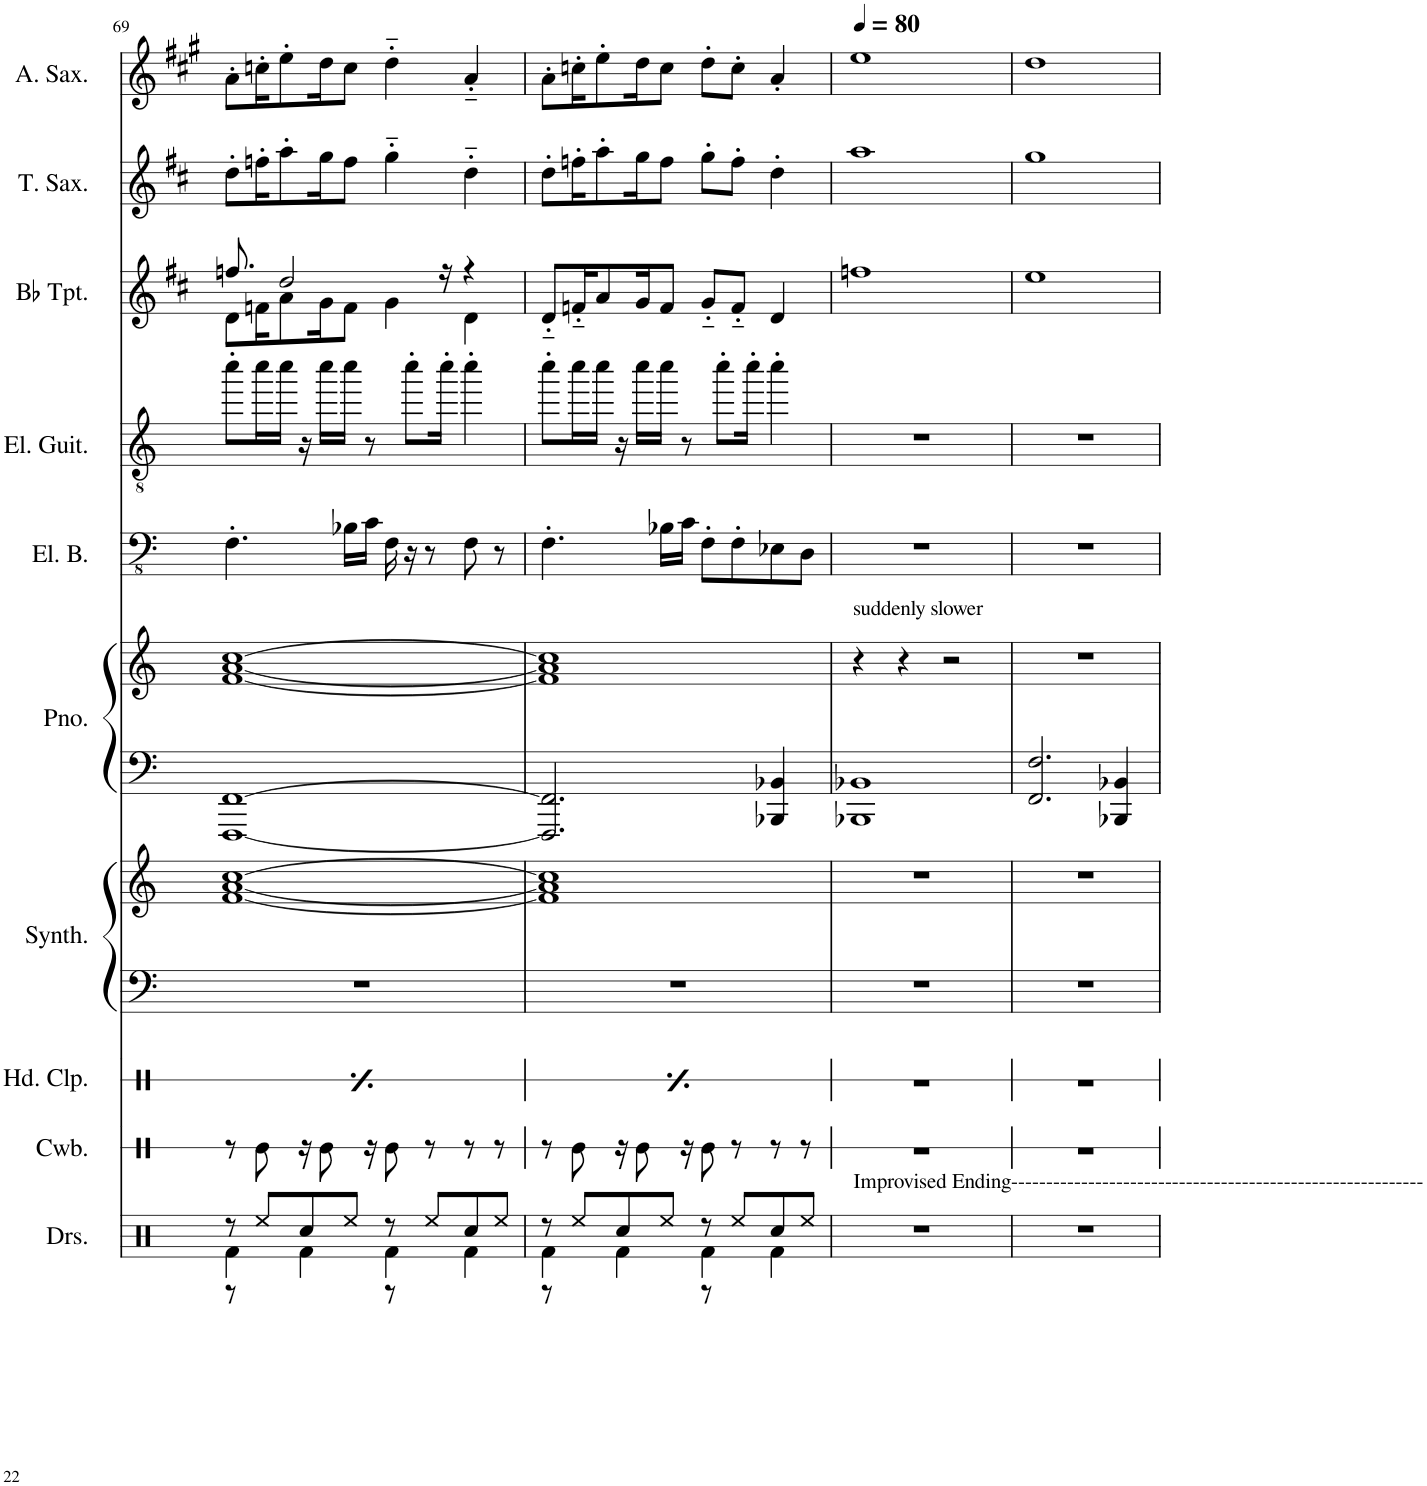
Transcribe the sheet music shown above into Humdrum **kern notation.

**kern	**kern	**kern	**kern	**kern	**kern	**kern	**kern	**kern	**kern	**kern	**kern	**kern
*part11	*part10	*part9	*part8	*part8	*part7	*part7	*part6	*part5	*part4	*part3	*part2	*part1
*staff13	*staff12	*staff11	*staff10	*staff9	*staff8	*staff7	*staff6	*staff5	*staff4	*staff3	*staff2	*staff1
*I"Drumset	*I"Cowbell	*I"Hand Clap	*I"Warm Synthesizer	*	*I"Piano	*	*I"Electric Bass	*I"Electric Guitar	*I"Bb Trumpet	*I"Baritone Saxophone	*I"Tenor Saxophone	*I"Alto Saxophone
*I'Drs.	*I'Cwb.	*I'Hd. Clp.	*I'Synth.	*	*I'Pno.	*	*I'El. B.	*I'El. Guit.	*I'Bb Tpt.	*I'Bar. Sax.	*I'T. Sax.	*I'A. Sax.
!!LO:PB:g=z
*clefX	*clefX	*clefX	*clefF4	*clefG2	*clefF4	*clefG2	*clefFv4	*clefGv2	*clefG2	*clefG2	*clefG2	*clefG2
*	*	*	*	*	*	*	*	*	*Trd1c2	*Trd12c21	*Trd8c14	*Trd5c9
*k[]	*k[]	*k[]	*k[]	*k[]	*k[]	*k[]	*k[]	*k[]	*k[f#c#]	*k[f#c#g#]	*k[f#c#]	*k[f#c#g#]
*M4/4	*M4/4	*M4/4	*M4/4	*M4/4	*M4/4	*M4/4	*M4/4	*M4/4	*M4/4	*M4/4	*M4/4	*M4/4
=69	=69	=69	=69	=69	=69	=69	=69	=69	=69	=69	=69	=69
*^	*	*	*	*	*	*	*	*	*^	*	*	*
*	*^	*	*	*	*	*	*	*	*	*	*	*	*	*
8r	4Rf\	8r	8r	8r	1r	[1f [1a [1cc	[1FFF [1FF	[1f [1a [1cc	4.FF'\	8ccc'\L	8.ffn/	8d\L	8aa'~\L	8dd'\L	8a'\L
8Ree/L	.	4.ryy	8Re\	16r	.	.	.	.	.	16ccc\L	.	16fn\K	16cccn'~\K	16ffn'\K	16ccn'\K
.	.	.	.	16r	.	.	.	.	.	16ccc\JJ	2dd/	8a\	8eee\J	8aa'\	8ee'\
8Rcc/	4Rf\	.	16r	16Re/	.	.	.	.	.	16r	.	.	.	.	.
.	.	.	8Re\	16r	.	.	.	.	.	16ccc\LL	.	16g\K	16ddd\KL	16gg\K	16dd\K
8Ree/J	.	.	.	8r	.	.	.	.	16BB-X\LL	16ccc\JJ	.	8f\J	8ccc\J	8ff\J	8cc\J
.	.	.	16r	.	.	.	.	.	16C\JJ	8r	.	.	.	.	.
8r	4Rf\	8r	8Re\	4r	.	.	.	.	16FF\	.	.	4g\	4ddd'~	4gg'~\	4dd'~\
.	.	.	.	.	.	.	.	.	16r	8ccc'\L	.	.	.	.	.
8Ree/L	.	4.ryy	8r	.	.	.	.	.	8r	.	.	.	.	.	.
.	.	.	.	.	.	.	.	.	.	16ccc'\Jk	16r	.	.	.	.
8Rcc/	4Rf\	.	8r	4Re/	.	.	.	.	8FF\	4ccc'\	4r	4d\	4aa'~	4dd'~\	4a'~/
8Ree/J	.	.	8r	.	.	.	.	.	8r	.	.	.	.	.	.
*	*	*	*	*	*	*	*	*	*	*	*v	*v	*	*	*
=70	=70	=70	=70	=70	=70	=70	=70	=70	=70	=70	=70	=70	=70	=70
8r	4Rf\	8r	8r	8r	1r	1f] 1a] 1cc]	2.FFF/] 2.FF/]	1f] 1a] 1cc]	4.FF'\	8ccc'\L	8d'~/L	8aa'~\L	8dd'\L	8a'\L
8Ree/L	.	4.ryy	8Re\	16r	.	.	.	.	.	16ccc\L	16fn'~/K	16cccn'~\K	16ffn'\K	16ccn'\K
.	.	.	.	16r	.	.	.	.	.	16ccc\JJ	8a/	8eee\J	8aa'\	8ee'\
8Rcc/	4Rf\	.	16r	16Re/	.	.	.	.	.	16r	.	.	.	.
.	.	.	8Re\	16r	.	.	.	.	.	16ccc\LL	16g/K	16ddd\KL	16gg\K	16dd\K
8Ree/J	.	.	.	8r	.	.	.	.	16BB-X\LL	16ccc\JJ	8f/J	8ccc\J	8ff\J	8cc\J
.	.	.	16r	.	.	.	.	.	16C\JJ	8r	.	.	.	.
8r	4Rf\	8r	8Re\	4r	.	.	.	.	8FF'\L	.	8g'~/L	8ddd'~\L	8gg'\L	8dd'\L
.	.	.	.	.	.	.	.	.	.	8ccc'\L	.	.	.	.
8Ree/L	.	4.ryy	8r	.	.	.	.	.	8FF'\	.	8f'~/J	8ccc'~\J	8ff'\J	8cc'\J
.	.	.	.	.	.	.	.	.	.	16ccc'\Jk	.	.	.	.
8Rcc/	4Rf\	.	8r	4Re/	.	.	4BBB-X/ 4BB-X/	.	8EE-X\	4ccc'\	4d/	4aa	4dd'\	4a'/
8Ree/J	.	.	8r	.	.	.	.	.	8DD\J	.	.	.	.	.
*v	*v	*v	*	*	*	*	*	*	*	*	*	*	*	*
=71	=71	=71	=71	=71	=71	=71	=71	=71	=71	=71	=71	=71
*	*	*	*	*	*	*	*	*	*	*	*	*MM80
!	!	!	!	!	!	!LO:TX:a:t=suddenly slower	!	!	!	!	!	!
!LO:TX:a:t=Improvised Ending-----------------------------------------------------------	!	!	!	!	!	!	!	!	!	!	!	!
1r	1r	1r	1r	1r	1BBB-X 1BB-X	4r	1r	1r	1ffn	1eee	1aa	1ee
.	.	.	.	.	.	4r	.	.	.	.	.	.
.	.	.	.	.	.	2r	.	.	.	.	.	.
=72	=72	=72	=72	=72	=72	=72	=72	=72	=72	=72	=72	=72
1r	1r	1r	1r	1r	2.FF/ 2.F/	1r	1r	1r	1ee	1ddd	1gg	1dd
.	.	.	.	.	4BBB-X/ 4BB-X/	.	.	.	.	.	.	.
=	=	=	=	=	=	=	=	=	=	=	=	=
*-	*-	*-	*-	*-	*-	*-	*-	*-	*-	*-	*-	*-
